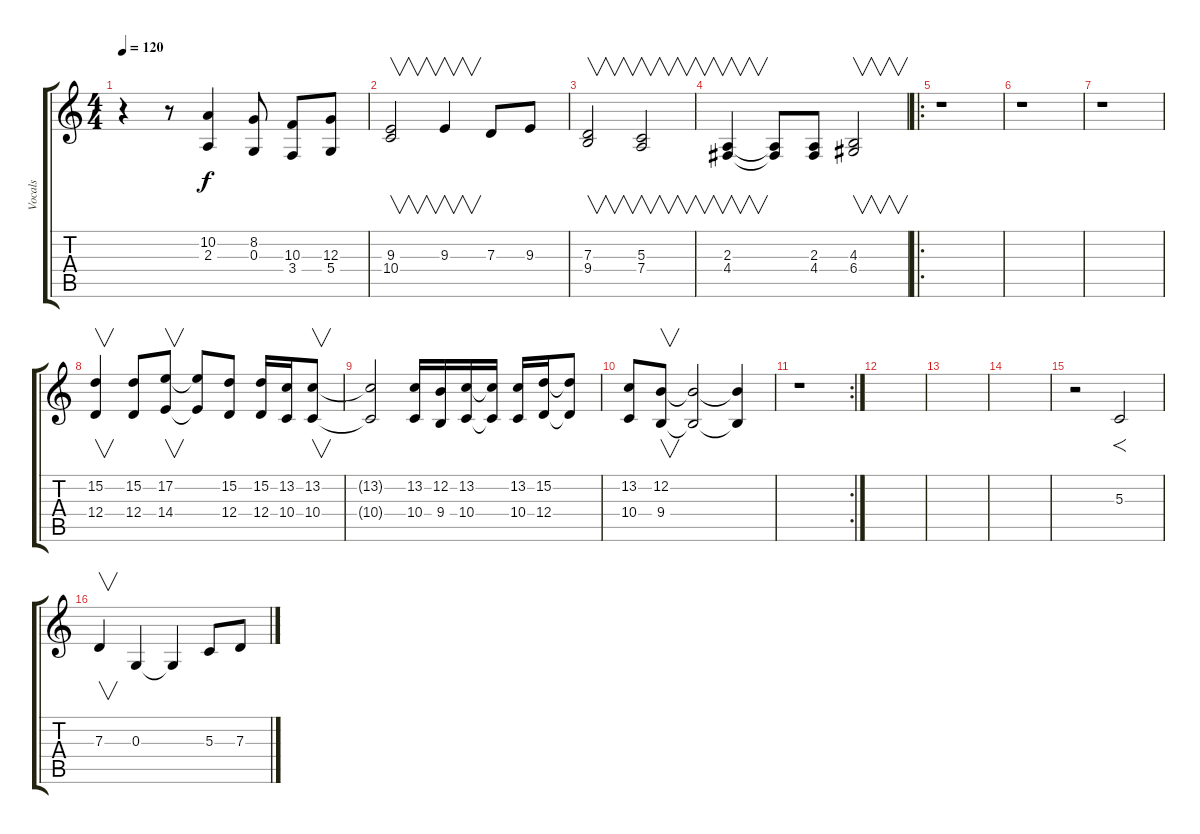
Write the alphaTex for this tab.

\track ("Vocals" "Vocals") {instrument clarinet}
\staff {score tabs}
\tuning (E4 B3 G3 D3 A2 E2) {hide}
\ts (4 4)
\tempo 120
\clef g2
\ks c
r.4{dy f volume 14} r.8 (10.2 2.3).4 (8.2 0.3).8 (10.3 3.4).8 (12.3 5.4).8 |
(9.3 10.4).2{v} 9.3.4{v} 7.3.8 9.3.8 |
(7.3 9.4).2{v} (5.3 7.4).2{v} |
(2.3 4.4).4{v} (2.3{t} 4.4{t}).8 (2.3 4.4).8 (4.3 6.4).2{v} |
\ro
r.1 |
r.1 |
r.1 |
(15.2 12.4).4{v} (15.2 12.4).8 (17.2 14.4).8{v} (17.2{t} 14.4{t}).8 (15.2 12.4).8 (15.2 12.4).16 (13.2 10.4).16 (13.2 10.4).8{v} |
(13.2{t} 10.4{t}).2 (13.2 10.4).16 (12.2 9.4).16 (13.2 10.4).16 (13.2{t} 10.4{t}).16 (13.2 10.4).16 (15.2 12.4).16 (15.2{t} 12.4{t}).8 |
(13.2 10.4).8 (12.2 9.4).8{v} (12.2{t} 9.4{t}).2 (12.2{t} 9.4{t}).4 |
\rc 2
r.1 |
|
|
|
r.2 5.3.2{f} |
7.3.4{v} 0.3.4 0.3{t}.4 5.3.8 7.3.8
